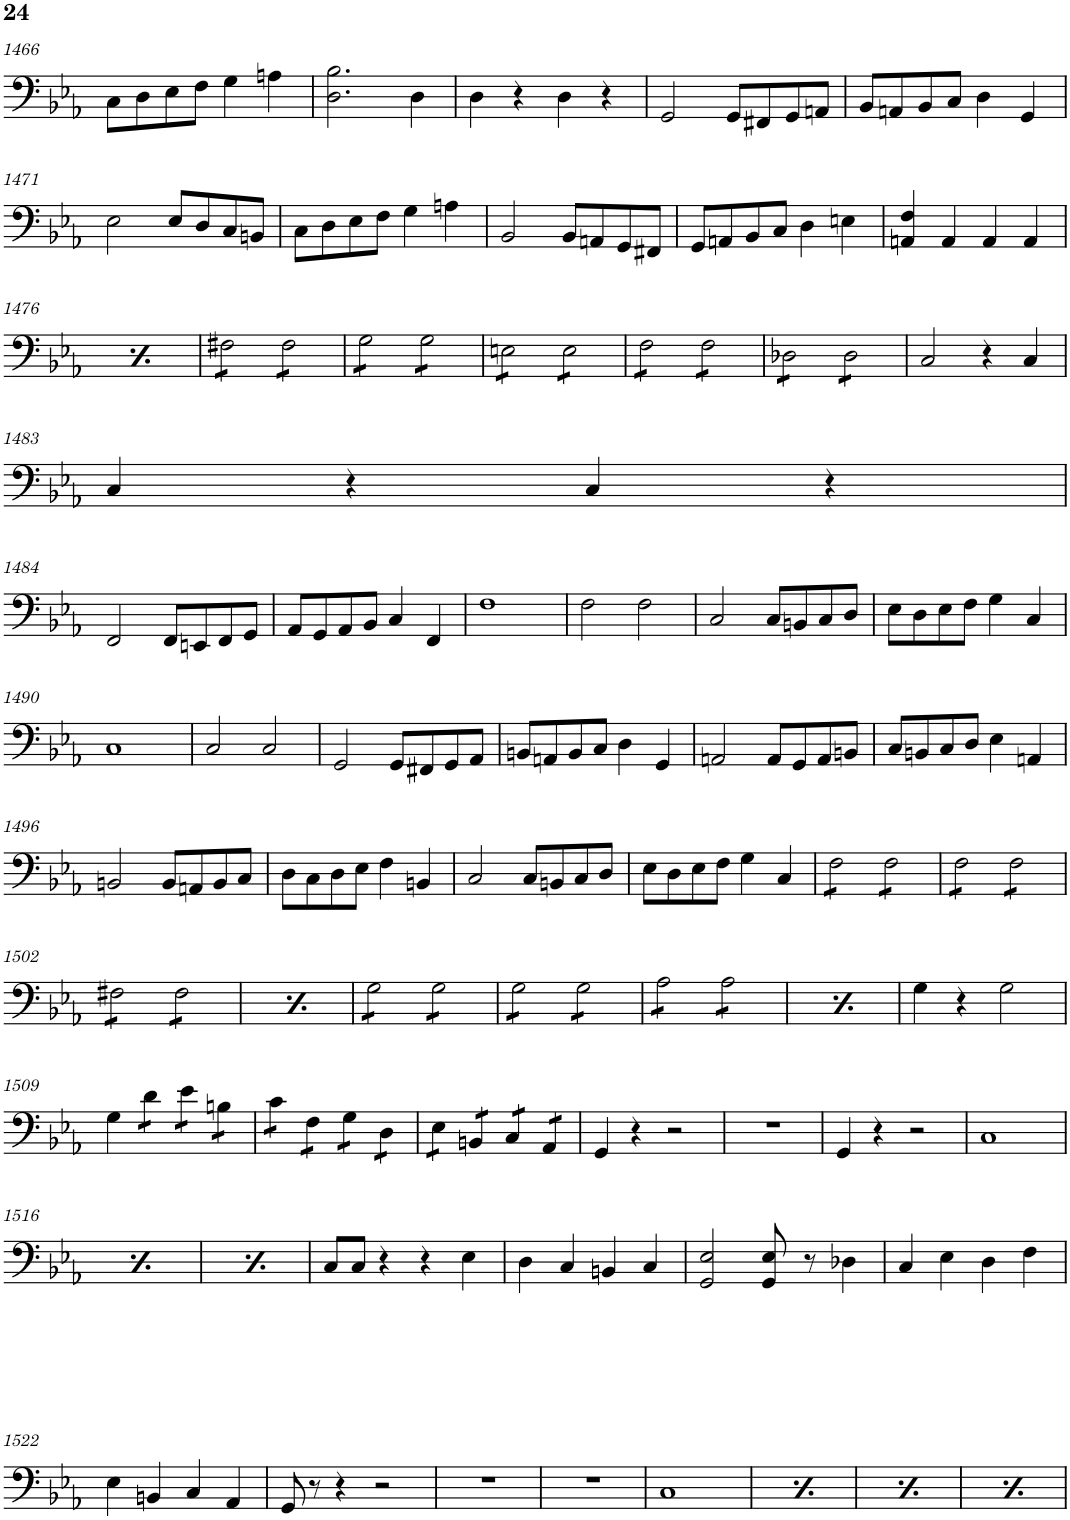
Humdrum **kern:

**kern
*part1
*staff1
*I"Piano
*I'Pno.
!!LO:PB:g=z
*clefF4
*k[b-e-a-]
*M2/2
*met(c|)
=1466
8C\L
8D\
8E-\
8F\J
4G\
4An\
=1467
2.D\ 2.B-\
4D\
=1468
4D\
4r
4D\
4r
=1469
2GG/
8GG/L
8FF#X/
8GG/
8AAn/J
=1470
8BB-/L
8AAn/
8BB-/
8C/J
4D\
4GG/
!!LO:LB:g=z
=1471
2E-\
8E-/L
8D/
8C/
8BBn/J
=1472
8C\L
8D\
8E-\
8F\J
4G\
4An\
=1473
2BB-/
8BB-/L
8AAn/
8GG/
8FF#X/J
=1474
8GG/L
8AAn/
8BB-/
8C/J
4D\
4En\
=1475
4AAn/ 4F/
4AA/
4AA/
4AA/
!!LO:LB:g=z
=1476
4AAn/ 4F/
4AA/
4AA/
4AA/
=1477
*tremolo
8F#X\L
8F#X\
8F#X\
8F#X\J
8F#\L
8F#\
8F#\
8F#\J
=1478
8G\L
8G\
8G\
8G\J
8G\L
8G\
8G\
8G\J
=1479
8En\L
8En\
8En\
8En\J
8E\L
8E\
8E\
8E\J
=1480
8F\L
8F\
8F\
8F\J
8F\L
8F\
8F\
8F\J
=1481
8D-X\L
8D-X\
8D-X\
8D-X\J
8D-\L
8D-\
8D-\
8D-\J
*Xtremolo
=1482
2C/
4r
4C/
!!LO:LB:g=z
=1483
4C/
4r
4C/
4r
!!LO:LB:g=z
=1484
2FF/
8FF/L
8EEn/
8FF/
8GG/J
=1485
8AA-/L
8GG/
8AA-/
8BB-/J
4C/
4FF/
=1486
1F
=1487
2F\
2F\
=1488
2C/
8C/L
8BBn/
8C/
8D/J
=1489
8E-\L
8D\
8E-\
8F\J
4G\
4C/
!!LO:LB:g=z
=1490
1C
=1491
2C/
2C/
=1492
2GG/
8GG/L
8FF#X/
8GG/
8AA-/J
=1493
8BBn/L
8AAn/
8BB/
8C/J
4D\
4GG/
=1494
2AAn/
8AA/L
8GG/
8AA/
8BBn/J
=1495
8C/L
8BBn/
8C/
8D/J
4E-\
4AAn/
!!LO:LB:g=z
=1496
2BBn/
8BB/L
8AAn/
8BB/
8C/J
=1497
8D\L
8C\
8D\
8E-\J
4F\
4BBn/
=1498
2C/
8C/L
8BBn/
8C/
8D/J
=1499
8E-\L
8D\
8E-\
8F\J
4G\
4C/
=1500
*tremolo
8F\L
8F\
8F\
8F\J
8F\L
8F\
8F\
8F\J
=1501
8F\L
8F\
8F\
8F\J
8F\L
8F\
8F\
8F\J
!!LO:LB:g=z
=1502
8F#X\L
8F#X\
8F#X\
8F#X\J
8F#\L
8F#\
8F#\
8F#\J
=1503
8F#X\L
8F#X\
8F#X\
8F#X\J
8F#\L
8F#\
8F#\
8F#\J
=1504
8G\L
8G\
8G\
8G\J
8G\L
8G\
8G\
8G\J
=1505
8G\L
8G\
8G\
8G\J
8G\L
8G\
8G\
8G\J
=1506
8A-\L
8A-\
8A-\
8A-\J
8A-\L
8A-\
8A-\
8A-\J
=1507
8A-\L
8A-\
8A-\
8A-\J
8A-\L
8A-\
8A-\
8A-\J
*Xtremolo
=1508
4G\
4r
2G\
!!LO:LB:g=z
=1509
4G\
*tremolo
8d\L
8d\J
8e-\L
8e-\J
8Bn\L
8Bn\J
=1510
8c\L
8c\J
8F\L
8F\J
8G\L
8G\J
8D\L
8D\J
=1511
8E-\L
8E-\J
8BBn/L
8BBn/J
8C/L
8C/J
8AA-/L
8AA-/J
*Xtremolo
=1512
4GG/
4r
2r
=1513
1r
=1514
4GG/
4r
2r
=1515
1C
!!LO:LB:g=z
=1516
1C
=1517
1C
=1518
8C/L
8C/J
4r
4r
4E-\
=1519
4D\
4C/
4BBn/
4C/
=1520
2GG/ 2E-/
8GG/ 8E-/
8r
4D-X\
=1521
4C/
4E-\
4D\
4F\
!!LO:LB:g=z
=1522
4E-\
4BBn/
4C/
4AA-/
=1523
8GG/
8r
4r
2r
=1524
1r
=1525
1r
=1526
1C
=1527
1C
=1528
1C
=1529
1C
=
*-
